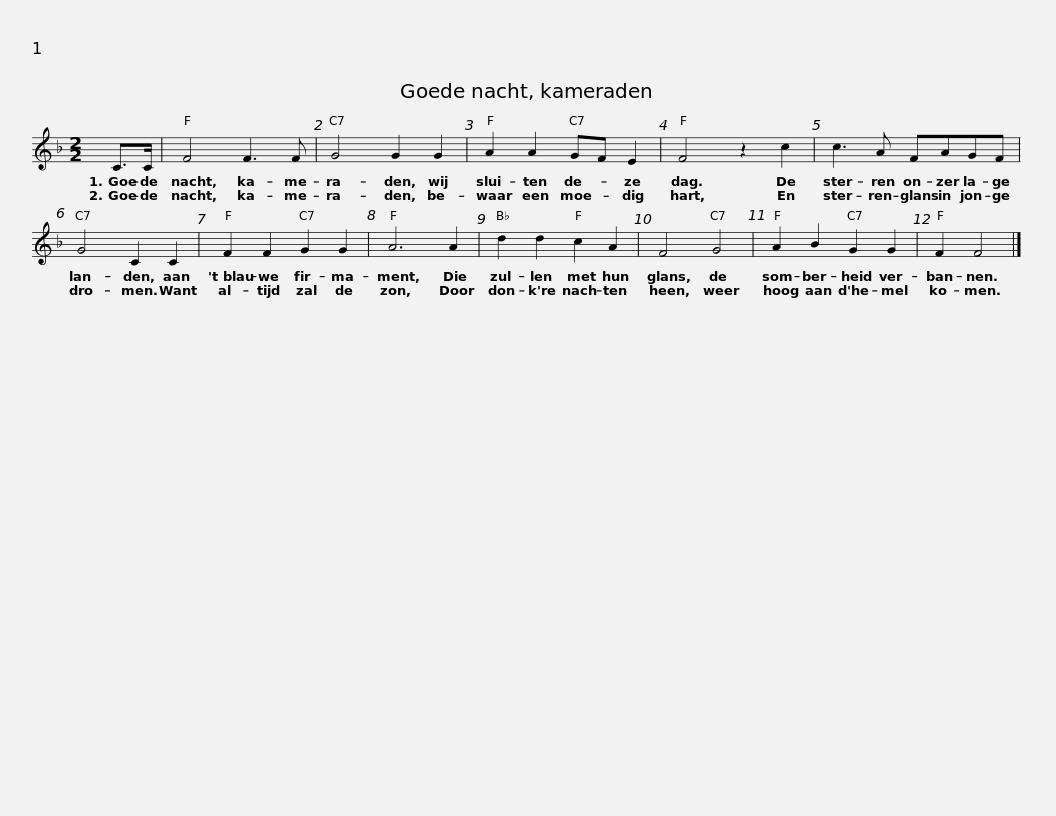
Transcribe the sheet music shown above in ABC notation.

X:1
L:1/8
M:2/2
I:linebreak $
K:F
V:1 treble
V:1
 C>C | F4 F3 F | G4 G2 G2 | A2 A2 GF E2 | F4 z2 c2 | %5
 c3 A FAGF |$ G4 C2 C2 | F2 F2 G2 G2 | A6 A2 | d2 d2 c2 A2 | %10
 F4 G4 |$ A2 B2 G2 G2 | F2 F4 |] %13
